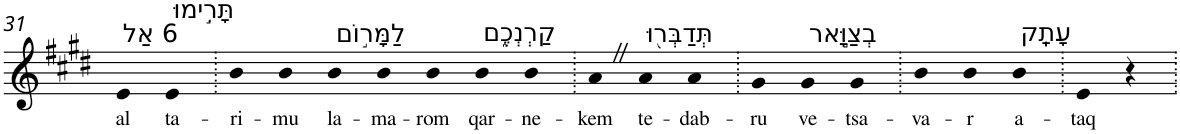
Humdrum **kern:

**kern	**text
*part1	*part1
*staff1	*staff1
*I"Piano	*
*I'Pno	*
!!LO:PB:g=z
*clefG2	*
*k[f#c#g#d#]	*
*E:	*
=31	=31
!LO:TX:a:t=6 אַל	!
!	!LO:LY:b
4e	al
!LO:TX:a:t=תָּרִ֣ימוּ	!
!	!LO:LY:b
4e	ta-
=32.	=32.
!	!LO:LY:b
4b	-ri-
!	!LO:LY:b
4b	-mu
!LO:TX:a:t=לַמָּר֣וֹם	!
!	!LO:LY:b
4b	la-
!	!LO:LY:b
4b	-ma-
!	!LO:LY:b
4b	-rom
!LO:TX:a:t=קַרְנְכֶ֑ם	!
!	!LO:LY:b
4b	qar-
!	!LO:LY:b
4b	-ne-
=33.	=33.
!	!LO:LY:b
4aZ	-kem
!LO:TX:a:t=תְּדַבְּר֖וּ	!
!	!LO:LY:b
4a	te-
!	!LO:LY:b
4a	-dab-
=34.	=34.
!	!LO:LY:b
4g#	-ru
!LO:TX:a:t=בְצַוָּ֣אר	!
!	!LO:LY:b
4g#	ve-
!	!LO:LY:b
4g#	-tsa-
=35.	=35.
!	!LO:LY:b
4b	-va-
!	!LO:LY:b
4b	-r
!LO:TX:a:t=עָתָֽק	!
!	!LO:LY:b
4b	a-
=36.	=36.
!	!LO:LY:b
4e	-taq
4r	.
=.	=.
*-	*-
